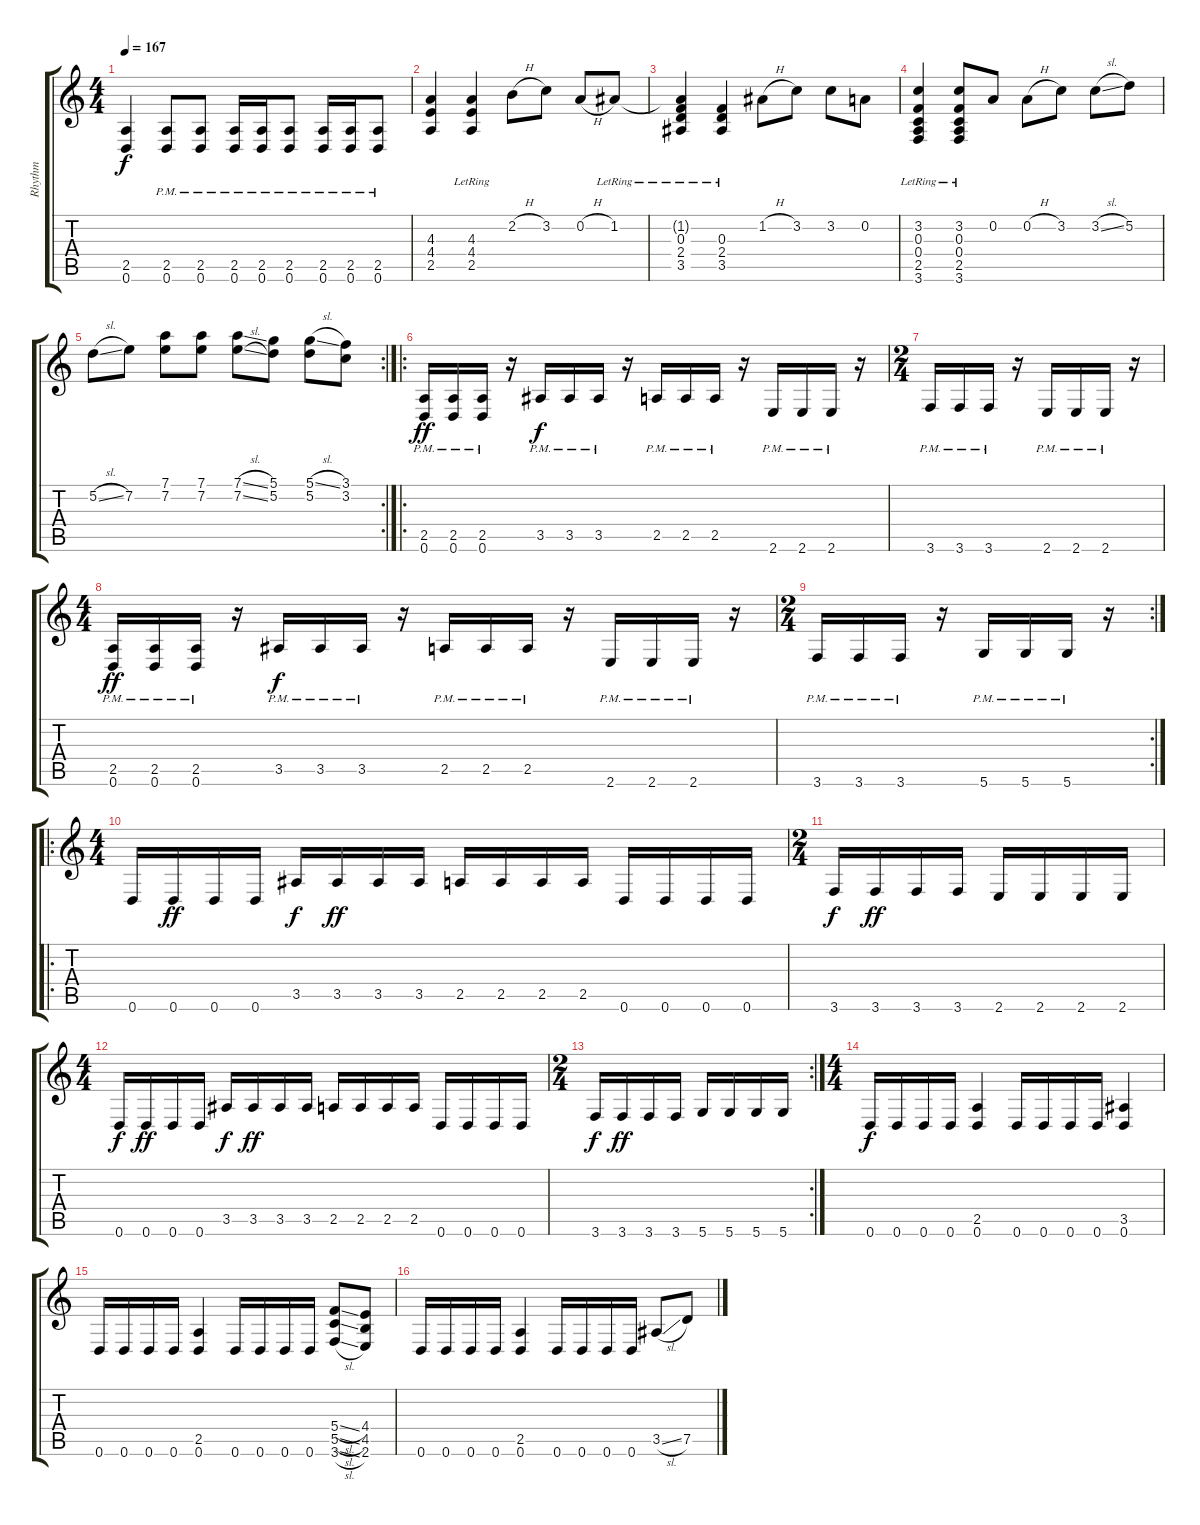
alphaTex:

\track ("Rhythm" "Rhythm") {instrument distortionguitar}
\staff {score tabs}
\tuning (D4 A3 F3 C3 G2 D2) {hide}
\ts (4 4)
\tempo 167
\clef g2
\ks c
(2.5 0.6).4{dy f} (2.5{pm} 0.6{pm}).8 (2.5{pm} 0.6{pm}).8 (2.5{pm} 0.6{pm}).16 (2.5{pm} 0.6{pm}).16 (2.5{pm} 0.6{pm}).8 (2.5{pm} 0.6{pm}).16 (2.5{pm} 0.6{pm}).16 (2.5{pm} 0.6{pm}).8 |
(4.3 4.4 2.5).4 (4.3{lr} 4.4{lr} 2.5{lr}).4 2.2{h}.8 3.2.8 0.2{h}.8 1.2{lr}.8 |
(1.2{t} 0.3{lr} 2.4{lr} 3.5{lr}).4 (0.3{lr} 2.4{lr} 3.5{lr}).4 1.2{h}.8 3.2.8 3.2.8 0.2.8 |
(3.2 0.3{lr} 0.4{lr} 2.5{lr} 3.6{lr}).4 (3.2 0.3{lr} 0.4{lr} 2.5{lr} 3.6{lr}).8 0.2.8 0.2{h}.8 3.2.8 3.2{sl}.8 5.2.8 |
\rc 2
5.2{sl}.8 7.2.8 (7.1 7.2).8 (7.1 7.2).8 (7.1{sl} 7.2{sl}).8 (5.1 5.2).8 (5.1{sl} 5.2).8 (3.1 3.2).8 |
\ro
(2.5{pm} 0.6{pm}).16{dy ff} (2.5{pm} 0.6{pm}).16 (2.5{pm} 0.6{pm}).16 r.16 3.5{pm}.16{dy f} 3.5{pm}.16 3.5{pm}.16 r.16 2.5{pm}.16 2.5{pm}.16 2.5{pm}.16 r.16 2.6{pm}.16 2.6{pm}.16 2.6{pm}.16 r.16 |
\ts (2 4)
3.6{pm}.16 3.6{pm}.16 3.6{pm}.16 r.16 2.6{pm}.16 2.6{pm}.16 2.6{pm}.16 r.16 |
\ts (4 4)
(2.5{pm} 0.6{pm}).16{dy ff} (2.5{pm} 0.6{pm}).16 (2.5{pm} 0.6{pm}).16 r.16 3.5{pm}.16{dy f} 3.5{pm}.16 3.5{pm}.16 r.16 2.5{pm}.16 2.5{pm}.16 2.5{pm}.16 r.16 2.6{pm}.16 2.6{pm}.16 2.6{pm}.16 r.16 |
\rc 2
\ts (2 4)
3.6{pm}.16 3.6{pm}.16 3.6{pm}.16 r.16 5.6{pm}.16 5.6{pm}.16 5.6{pm}.16 r.16 |
\ro
\ts (4 4)
0.6.16 0.6.16{dy ff} 0.6.16 0.6.16 3.5.16{dy f} 3.5.16{dy ff} 3.5.16 3.5.16 2.5.16 2.5.16 2.5.16 2.5.16 0.6.16 0.6.16 0.6.16 0.6.16 |
\ts (2 4)
3.6.16{dy f} 3.6.16{dy ff} 3.6.16 3.6.16 2.6.16 2.6.16 2.6.16 2.6.16 |
\ts (4 4)
0.6.16{dy f} 0.6.16{dy ff} 0.6.16 0.6.16 3.5.16{dy f} 3.5.16{dy ff} 3.5.16 3.5.16 2.5.16 2.5.16 2.5.16 2.5.16 0.6.16 0.6.16 0.6.16 0.6.16 |
\rc 2
\ts (2 4)
3.6.16{dy f} 3.6.16{dy ff} 3.6.16 3.6.16 5.6.16 5.6.16 5.6.16 5.6.16 |
\ts (4 4)
0.6.16{dy f} 0.6.16 0.6.16 0.6.16 (2.5 0.6).4 0.6.16 0.6.16 0.6.16 0.6.16 (3.5 0.6).4 |
0.6.16 0.6.16 0.6.16 0.6.16 (2.5 0.6).4 0.6.16 0.6.16 0.6.16 0.6.16 (5.4{sl} 5.5{sl} 3.6{sl}).8 (4.4 4.5 2.6).8 |
0.6.16 0.6.16 0.6.16 0.6.16 (2.5 0.6).4 0.6.16 0.6.16 0.6.16 0.6.16 3.5{sl}.8 7.5.8
